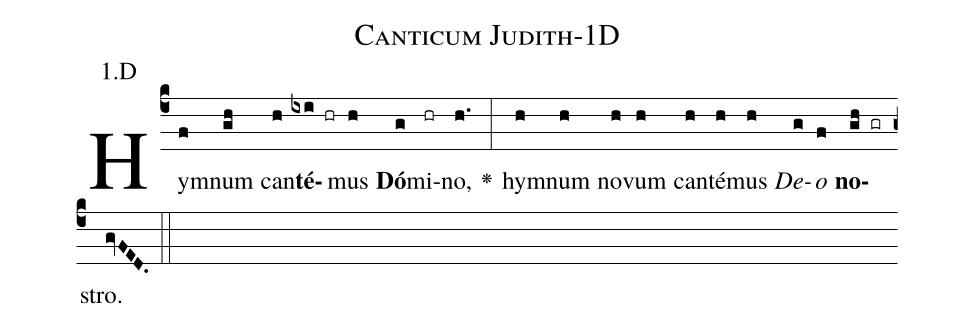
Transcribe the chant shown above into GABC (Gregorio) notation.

name: Canticum Judith-1D;
annotation: 1.D;
%%
(c4)Hym(f)num(gh) can(h)<b>té</b>(ixi hr)mus(h) <b>Dó</b>(g)mi(hr)no,(h.) <v>\greheightstar</v>(:) hym(h)num(h) no(h)vum(h) can(h)té(h)mus(h) <i>De</i>(g)<i>o</i>(f) <b>no</b>(gh gr)stro.(gvFED.) (::)


%E(h) u(h) o(g) u(f) a(gh) e.(gvFED.) (::)
